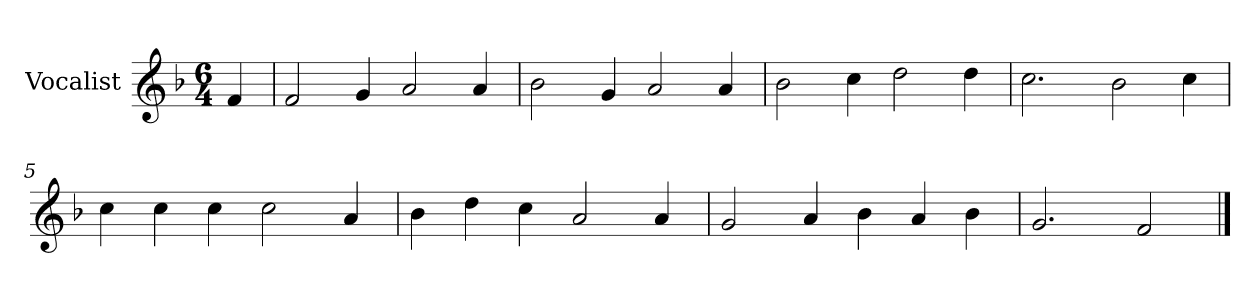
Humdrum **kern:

**kern
*part1
*staff1
*I"Vocalist
*k[b-]
*F:
*M6/4
=
4f
=1
2f
4g
2a
4a
=2
2b-
4g
2a
4a
=3
2b-
4cc
2dd
4dd
=4
2.cc
2b-
4cc
=5
4cc
4cc
4cc
2cc
4a
=6
4b-
4dd
4cc
2a
4a
=7
2g
4a
4b-
4a
4b-
=8
2.g
2f
==
*-
